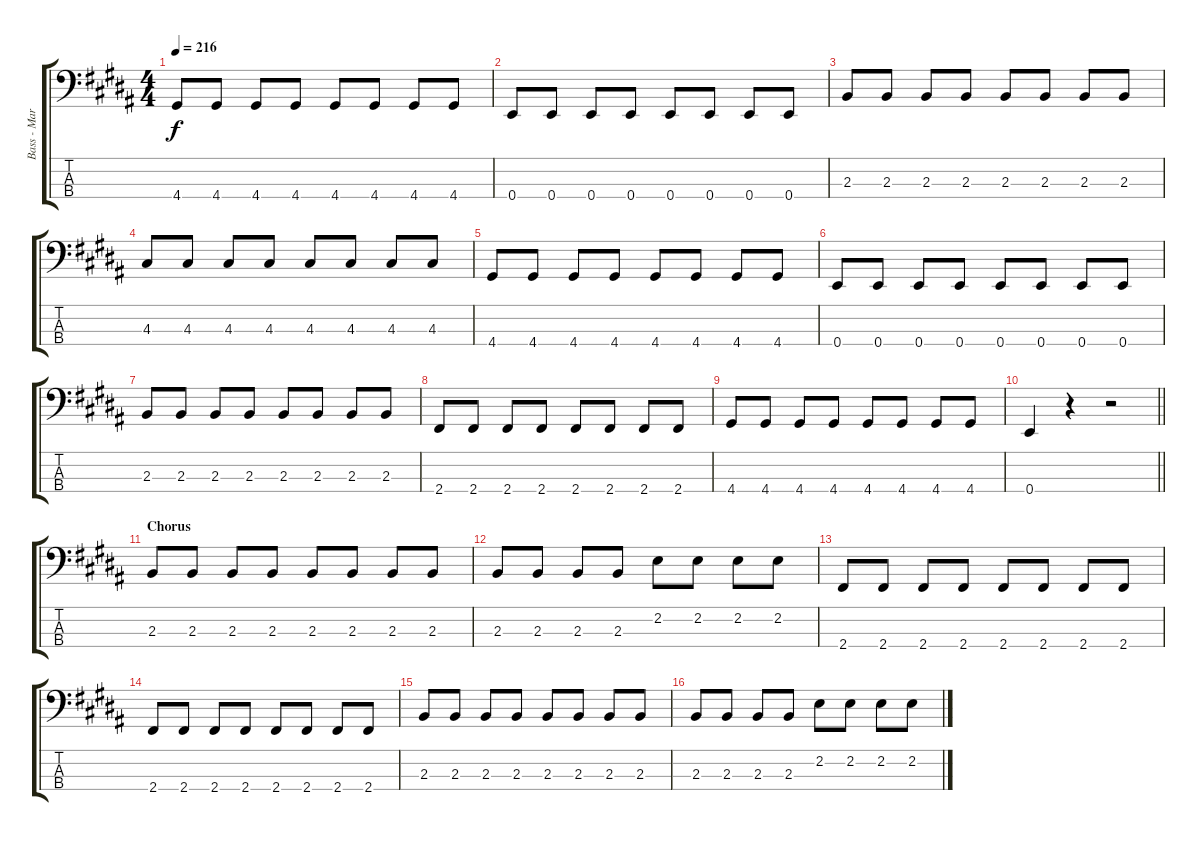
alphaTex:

\track ("Bass - Mark Hoppus" "Bass - Mar") {instrument electricbasspick}
\staff {score tabs}
\tuning (G2 D2 A1 E1) {hide}
\ts (4 4)
\tempo 216
\clef f4
\ks b
4.4.8{dy f} 4.4.8 4.4.8 4.4.8 4.4.8 4.4.8 4.4.8 4.4.8 |
0.4.8 0.4.8 0.4.8 0.4.8 0.4.8 0.4.8 0.4.8 0.4.8 |
2.3.8 2.3.8 2.3.8 2.3.8 2.3.8 2.3.8 2.3.8 2.3.8 |
4.3.8 4.3.8 4.3.8 4.3.8 4.3.8 4.3.8 4.3.8 4.3.8 |
4.4.8 4.4.8 4.4.8 4.4.8 4.4.8 4.4.8 4.4.8 4.4.8 |
0.4.8 0.4.8 0.4.8 0.4.8 0.4.8 0.4.8 0.4.8 0.4.8 |
2.3.8 2.3.8 2.3.8 2.3.8 2.3.8 2.3.8 2.3.8 2.3.8 |
2.4.8 2.4.8 2.4.8 2.4.8 2.4.8 2.4.8 2.4.8 2.4.8 |
4.4.8 4.4.8 4.4.8 4.4.8 4.4.8 4.4.8 4.4.8 4.4.8 |
\barLineRight lightlight
0.4.4 r.4 r.2 |
\section ("" "Chorus")
2.3.8 2.3.8 2.3.8 2.3.8 2.3.8 2.3.8 2.3.8 2.3.8 |
2.3.8 2.3.8 2.3.8 2.3.8 2.2.8 2.2.8 2.2.8 2.2.8 |
2.4.8 2.4.8 2.4.8 2.4.8 2.4.8 2.4.8 2.4.8 2.4.8 |
2.4.8 2.4.8 2.4.8 2.4.8 2.4.8 2.4.8 2.4.8 2.4.8 |
2.3.8 2.3.8 2.3.8 2.3.8 2.3.8 2.3.8 2.3.8 2.3.8 |
2.3.8 2.3.8 2.3.8 2.3.8 2.2.8 2.2.8 2.2.8 2.2.8
